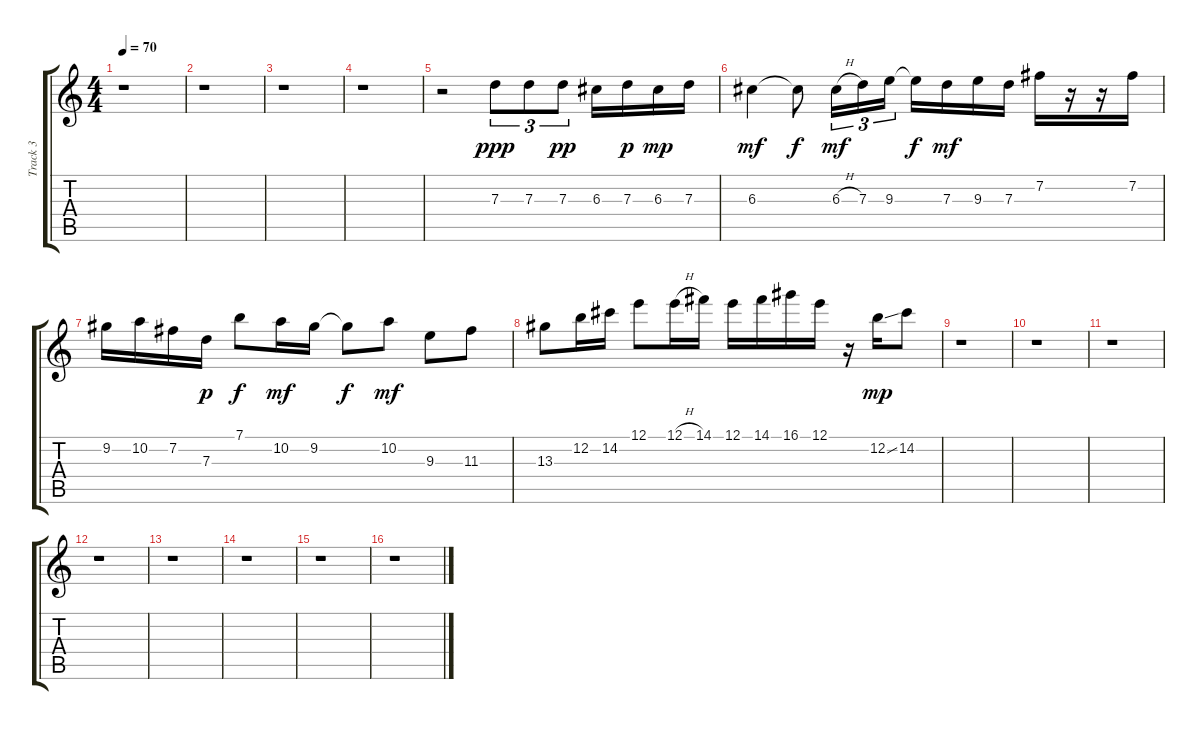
\track ("Track 3" "Track 3") {instrument overdrivenguitar}
\staff {score tabs}
\tuning (E4 B3 G3 D3 A2 E2) {hide}
\ts (4 4)
\tempo 70
\clef g2
\ks c
r.1{dy ppp instrument overdrivenguitar} |
r.1 |
r.1 |
r.1 |
r.2 7.3.8{tu (3 2)} 7.3.8{tu (3 2)} 7.3.8{tu (3 2) dy pp} 6.3.16 7.3.16{dy p} 6.3.16{dy mp} 7.3.16 |
6.3.4{dy mf} 6.3{t}.8{dy f} 6.3{h}.16{tu (3 2) dy mf} 7.3.16{tu (3 2)} 9.3.16{tu (3 2)} 9.3{t}.16{dy f} 7.3.16{dy mf} 9.3.16 7.3.16 7.2.16 r.16 r.16 7.2.16 |
9.2.16 10.2.16 7.2.16 7.3.16{dy p} 7.1.8{dy f} 10.2.16{dy mf} 9.2.16 9.2{t}.8{dy f} 10.2.8{dy mf} 9.3.8 11.3.8 |
13.3.8 12.2.16 14.2.16 12.1.8 12.1{h}.16 14.1.16 12.1.16 14.1.16 16.1.16 12.1.16 r.16 12.2{ss}.16{dy mp} 14.2.8 |
r.1 |
r.1 |
r.1 |
r.1 |
r.1 |
r.1 |
r.1 |
r.1
